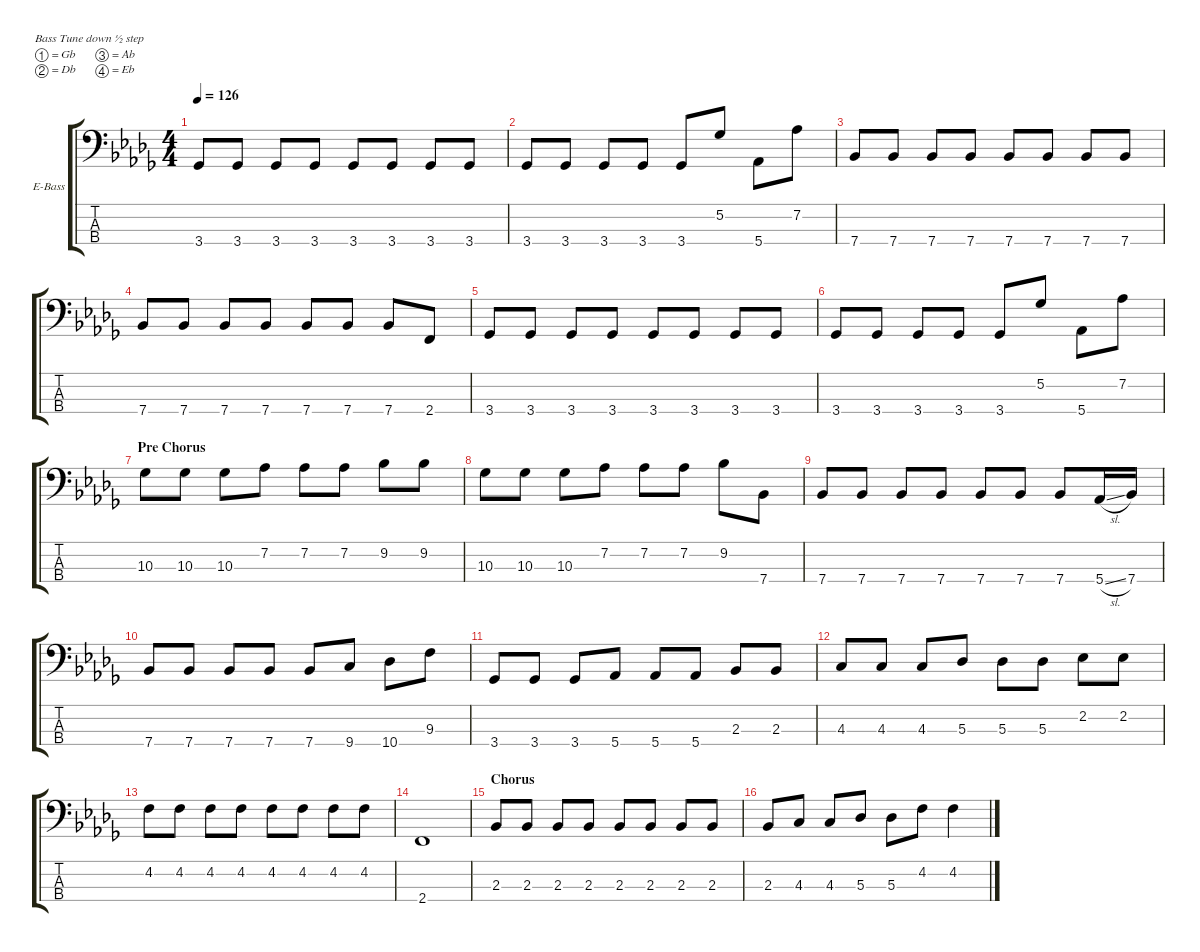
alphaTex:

\hideDynamics
\bracketExtendMode groupsimilarinstruments
\firstSystemTrackNameOrientation horizontal
\otherSystemsTrackNameOrientation horizontal
\track ("Electric Bass" "E-Bass") {instrument electricbassfinger}
\staff {score tabs}
\tuning (Gb2 Db2 Ab1 Eb1)
\ts (4 4)
\tempo 126
\clef f4
\ks db
3.4.8{dy mf} 3.4.8 3.4.8 3.4.8 3.4.8 3.4.8 3.4.8 3.4.8 |
3.4.8 3.4.8 3.4.8 3.4.8 3.4.8 5.2.8 5.4.8 7.2.8 |
7.4.8 7.4.8 7.4.8 7.4.8 7.4.8 7.4.8 7.4.8 7.4.8 |
7.4.8 7.4.8 7.4.8 7.4.8 7.4.8 7.4.8 7.4.8 2.4.8 |
3.4.8 3.4.8 3.4.8 3.4.8 3.4.8 3.4.8 3.4.8 3.4.8 |
3.4.8 3.4.8 3.4.8 3.4.8 3.4.8 5.2.8{dy p} 5.4.8{dy mf} 7.2.8{dy p} |
\section ("" "Pre Chorus")
10.3.8{dy mf} 10.3.8 10.3.8 7.2.8 7.2.8 7.2.8 9.2.8 9.2.8 |
10.3.8 10.3.8 10.3.8 7.2.8 7.2.8 7.2.8 9.2.8 7.4.8 |
7.4.8 7.4.8 7.4.8 7.4.8 7.4.8 7.4.8 7.4.8 5.4{sl}.16 7.4.16 |
7.4.8 7.4.8 7.4.8 7.4.8 7.4.8 9.4.8 10.4.8 9.3.8 |
3.4.8 3.4.8 3.4.8 5.4.8 5.4.8 5.4.8 2.3.8 2.3.8 |
4.3.8 4.3.8 4.3.8 5.3.8 5.3.8 5.3.8 2.2.8 2.2.8 |
4.2.8 4.2.8 4.2.8 4.2.8 4.2.8 4.2.8 4.2.8 4.2.8 |
2.4.1{dy f} |
\section ("" "Chorus")
2.3.8{dy mf} 2.3.8 2.3.8 2.3.8 2.3.8 2.3.8 2.3.8 2.3.8 |
2.3.8 4.3.8 4.3.8 5.3.8 5.3.8 4.2.8 4.2.4
